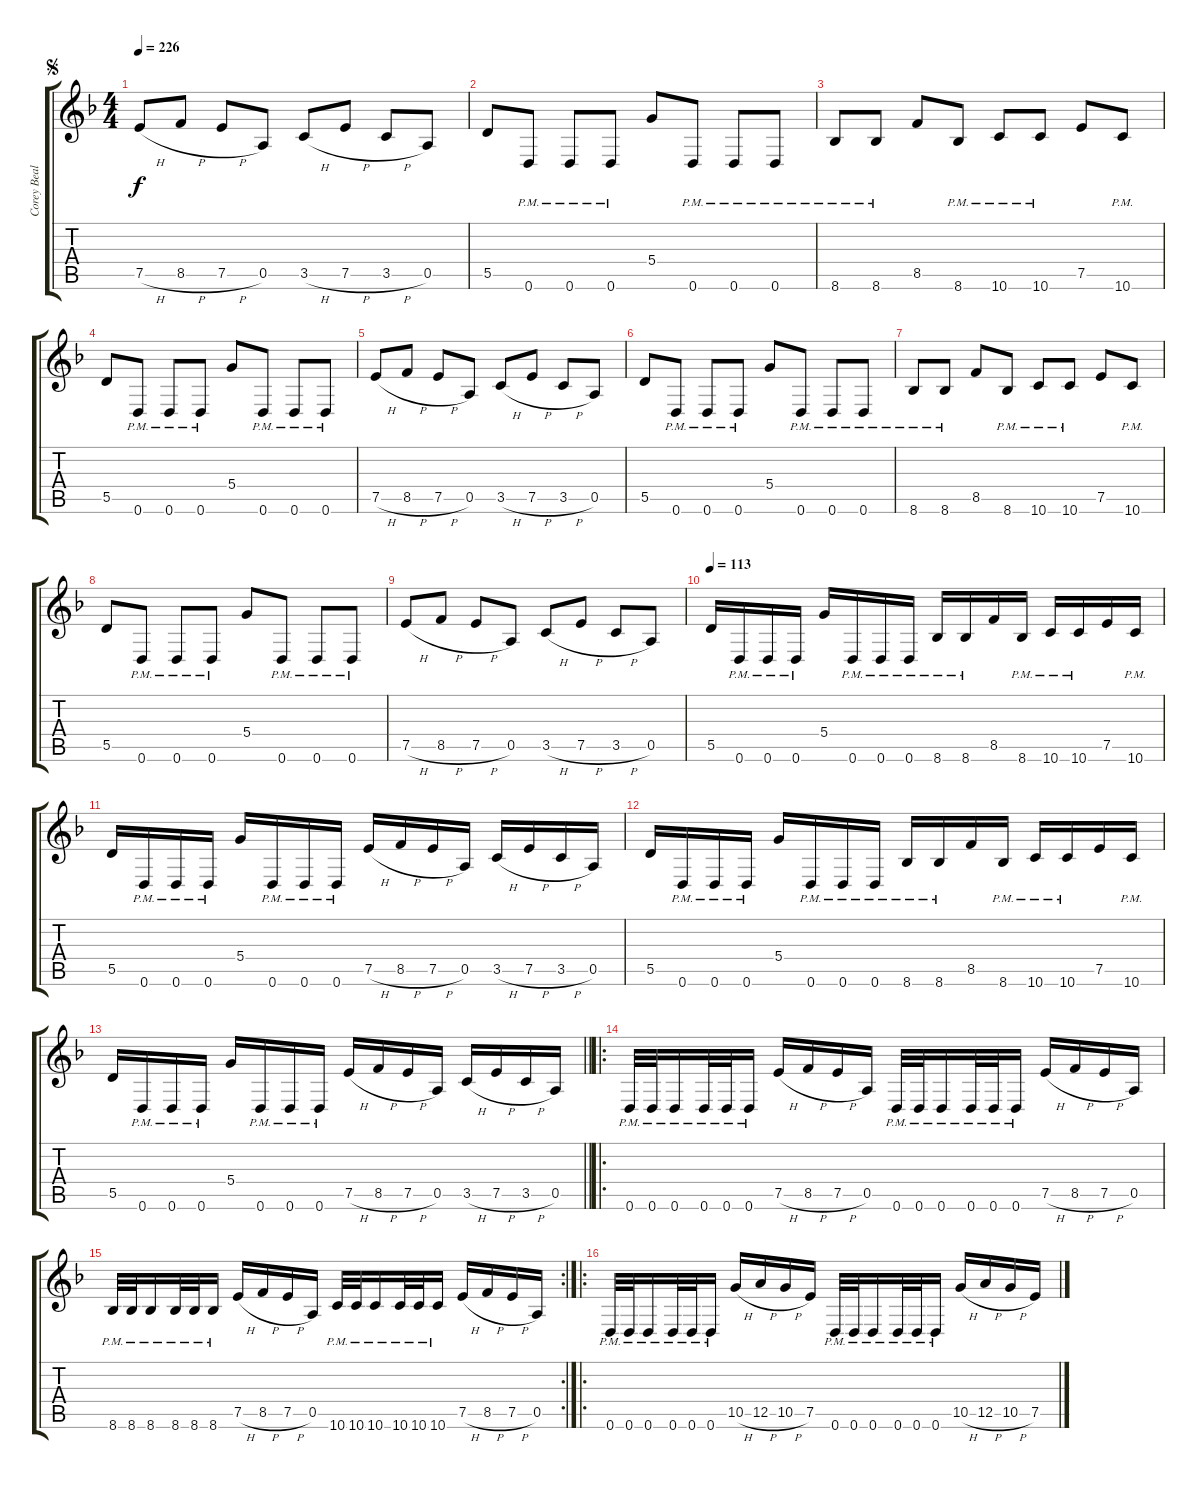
\track ("Corey Bealeau" "Corey Beal") {instrument distortionguitar}
\staff {score tabs}
\tuning (E4 B3 G3 D3 A2 D2) {hide}
\ts (4 4)
\jump segno
\tempo 226
\clef g2
\ks f
7.5{h}.8{dy f instrument distortionguitar} 8.5{h}.8 7.5{h}.8 0.5.8 3.5{h}.8 7.5{h}.8 3.5{h}.8 0.5.8 |
5.5.8 0.6{pm}.8 0.6{pm}.8 0.6{pm}.8 5.4.8 0.6{pm}.8 0.6{pm}.8 0.6{pm}.8 |
8.6{pm}.8 8.6{pm}.8 8.5.8 8.6{pm}.8 10.6{pm}.8 10.6{pm}.8 7.5.8 10.6{pm}.8 |
5.5.8 0.6{pm}.8 0.6{pm}.8 0.6{pm}.8 5.4.8 0.6{pm}.8 0.6{pm}.8 0.6{pm}.8 |
7.5{h}.8 8.5{h}.8 7.5{h}.8 0.5.8 3.5{h}.8 7.5{h}.8 3.5{h}.8 0.5.8 |
5.5.8 0.6{pm}.8 0.6{pm}.8 0.6{pm}.8 5.4.8 0.6{pm}.8 0.6{pm}.8 0.6{pm}.8 |
8.6{pm}.8 8.6{pm}.8 8.5.8 8.6{pm}.8 10.6{pm}.8 10.6{pm}.8 7.5.8 10.6{pm}.8 |
5.5.8 0.6{pm}.8 0.6{pm}.8 0.6{pm}.8 5.4.8 0.6{pm}.8 0.6{pm}.8 0.6{pm}.8 |
7.5{h}.8 8.5{h}.8 7.5{h}.8 0.5.8 3.5{h}.8 7.5{h}.8 3.5{h}.8 0.5.8 |
\tempo 113
5.5.16 0.6{pm}.16 0.6{pm}.16 0.6{pm}.16 5.4.16 0.6{pm}.16 0.6{pm}.16 0.6{pm}.16 8.6{pm}.16 8.6{pm}.16 8.5.16 8.6{pm}.16 10.6{pm}.16 10.6{pm}.16 7.5.16 10.6{pm}.16 |
5.5.16 0.6{pm}.16 0.6{pm}.16 0.6{pm}.16 5.4.16 0.6{pm}.16 0.6{pm}.16 0.6{pm}.16 7.5{h}.16 8.5{h}.16 7.5{h}.16 0.5.16 3.5{h}.16 7.5{h}.16 3.5{h}.16 0.5.16 |
5.5.16 0.6{pm}.16 0.6{pm}.16 0.6{pm}.16 5.4.16 0.6{pm}.16 0.6{pm}.16 0.6{pm}.16 8.6{pm}.16 8.6{pm}.16 8.5.16 8.6{pm}.16 10.6{pm}.16 10.6{pm}.16 7.5.16 10.6{pm}.16 |
\barLineRight lightlight
5.5.16 0.6{pm}.16 0.6{pm}.16 0.6{pm}.16 5.4.16 0.6{pm}.16 0.6{pm}.16 0.6{pm}.16 7.5{h}.16 8.5{h}.16 7.5{h}.16 0.5.16 3.5{h}.16 7.5{h}.16 3.5{h}.16 0.5.16 |
\ro
0.6{pm}.32 0.6{pm}.32 0.6{pm}.16 0.6{pm}.32 0.6{pm}.32 0.6{pm}.16 7.5{h}.16 8.5{h}.16 7.5{h}.16 0.5.16 0.6{pm}.32 0.6{pm}.32 0.6{pm}.16 0.6{pm}.32 0.6{pm}.32 0.6{pm}.16 7.5{h}.16 8.5{h}.16 7.5{h}.16 0.5.16 |
\rc 2
8.6{pm}.32 8.6{pm}.32 8.6{pm}.16 8.6{pm}.32 8.6{pm}.32 8.6{pm}.16 7.5{h}.16 8.5{h}.16 7.5{h}.16 0.5.16 10.6{pm}.32 10.6{pm}.32 10.6{pm}.16 10.6{pm}.32 10.6{pm}.32 10.6{pm}.16 7.5{h}.16 8.5{h}.16 7.5{h}.16 0.5.16 |
\ro
0.6{pm}.32 0.6{pm}.32 0.6{pm}.16 0.6{pm}.32 0.6{pm}.32 0.6{pm}.16 10.5{h}.16 12.5{h}.16 10.5{h}.16 7.5.16 0.6{pm}.32 0.6{pm}.32 0.6{pm}.16 0.6{pm}.32 0.6{pm}.32 0.6{pm}.16 10.5{h}.16 12.5{h}.16 10.5{h}.16 7.5.16
